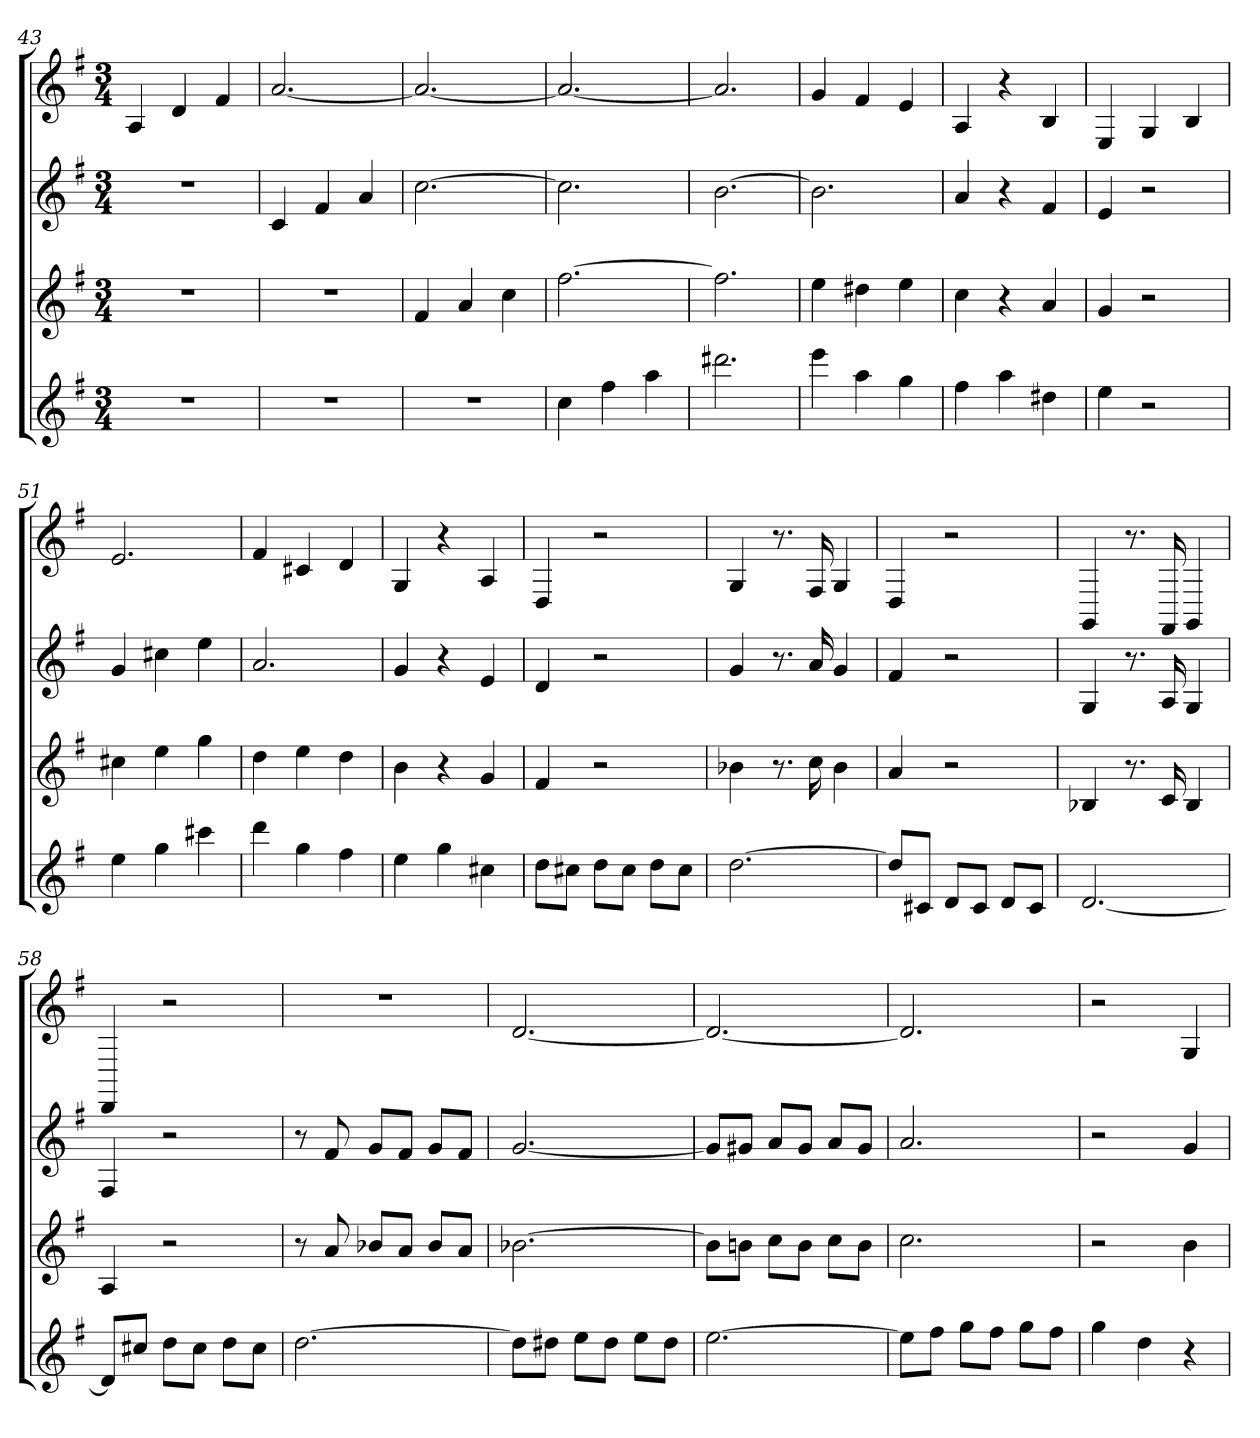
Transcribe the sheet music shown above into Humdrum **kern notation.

**kern	**kern	**kern	**kern
*part4	*part3	*part2	*part1
*staff4	*staff3	*staff2	*staff1
*k[f#]	*k[f#]	*k[f#]	*k[f#]
*G:	*G:	*G:	*G:
*M3/4	*M3/4	*M3/4	*M3/4
=43	=43	=43	=43
2.r	2.r	2.r	4A
.	.	.	4d
.	.	.	4f#
=44	=44	=44	=44
2.r	2.r	4c	[2.a
.	.	4f#	.
.	.	4a	.
=45	=45	=45	=45
2.r	4f#	[2.cc	2.a_
.	4a	.	.
.	4cc	.	.
=46	=46	=46	=46
4cc	[2.ff#	2.cc]	2.a_
4ff#	.	.	.
4aa	.	.	.
=47	=47	=47	=47
2.ddd#X	2.ff#]	[2.b	2.a]
=48	=48	=48	=48
4eee	4ee	2.b]	4g
4aa	4dd#X	.	4f#
4gg	4ee	.	4e
=49	=49	=49	=49
4ff#	4cc	4a	4A
4aa	4r	4r	4r
4dd#X	4a	4f#	4B
=50	=50	=50	=50
4ee	4g	4e	4E
2r	2r	2r	4G
.	.	.	4B
=51	=51	=51	=51
4ee	4cc#X	4g	2.e
4gg	4ee	4cc#X	.
4ccc#X	4gg	4ee	.
=52	=52	=52	=52
4ddd	4dd	2.a	4f#
4gg	4ee	.	4c#X
4ff#	4dd	.	4d
=53	=53	=53	=53
4ee	4b	4g	4G
4gg	4r	4r	4r
4cc#X	4g	4e	4A
=54	=54	=54	=54
8ddL	4f#	4d	4D
8cc#XJ	.	.	.
8ddL	2r	2r	2r
8cc#J	.	.	.
8ddL	.	.	.
8cc#J	.	.	.
=55	=55	=55	=55
[2.dd	4b-X	4g	4G
.	8.r	8.r	8.r
.	16cc	16a	16F#
.	4b-	4g	4G
=56	=56	=56	=56
8ddL]	4a	4f#	4D
8c#XJ	.	.	.
8dL	2r	2r	2r
8c#J	.	.	.
8dL	.	.	.
8c#J	.	.	.
=57	=57	=57	=57
[2.d	4B-X	4G	4GG
.	8.r	8.r	8.r
.	16c	16A	16FF#
.	4B-	4G	4GG
=58	=58	=58	=58
8dL]	4A	4F#	4DD
8cc#XJ	.	.	.
8ddL	2r	2r	2r
8cc#J	.	.	.
8ddL	.	.	.
8cc#J	.	.	.
=59	=59	=59	=59
[2.dd	8r	8r	2.r
.	8a	8f#	.
.	8b-XL	8gL	.
.	8aJ	8f#J	.
.	8b-L	8gL	.
.	8aJ	8f#J	.
=60	=60	=60	=60
8ddL]	[2.b-X	[2.g	[2.d
8dd#XJ	.	.	.
8eeL	.	.	.
8dd#J	.	.	.
8eeL	.	.	.
8dd#J	.	.	.
=61	=61	=61	=61
[2.ee	8b-L]	8gL]	2.d_
.	8bnJ	8g#XJ	.
.	8ccL	8aL	.
.	8bJ	8g#J	.
.	8ccL	8aL	.
.	8bJ	8g#J	.
=62	=62	=62	=62
8eeL]	2.cc	2.a	2.d]
8ff#J	.	.	.
8ggL	.	.	.
8ff#J	.	.	.
8ggL	.	.	.
8ff#J	.	.	.
=63	=63	=63	=63
4gg	2r	2r	2r
4dd	.	.	.
4r	4b	4g	4G
=	=	=	=
*-	*-	*-	*-
